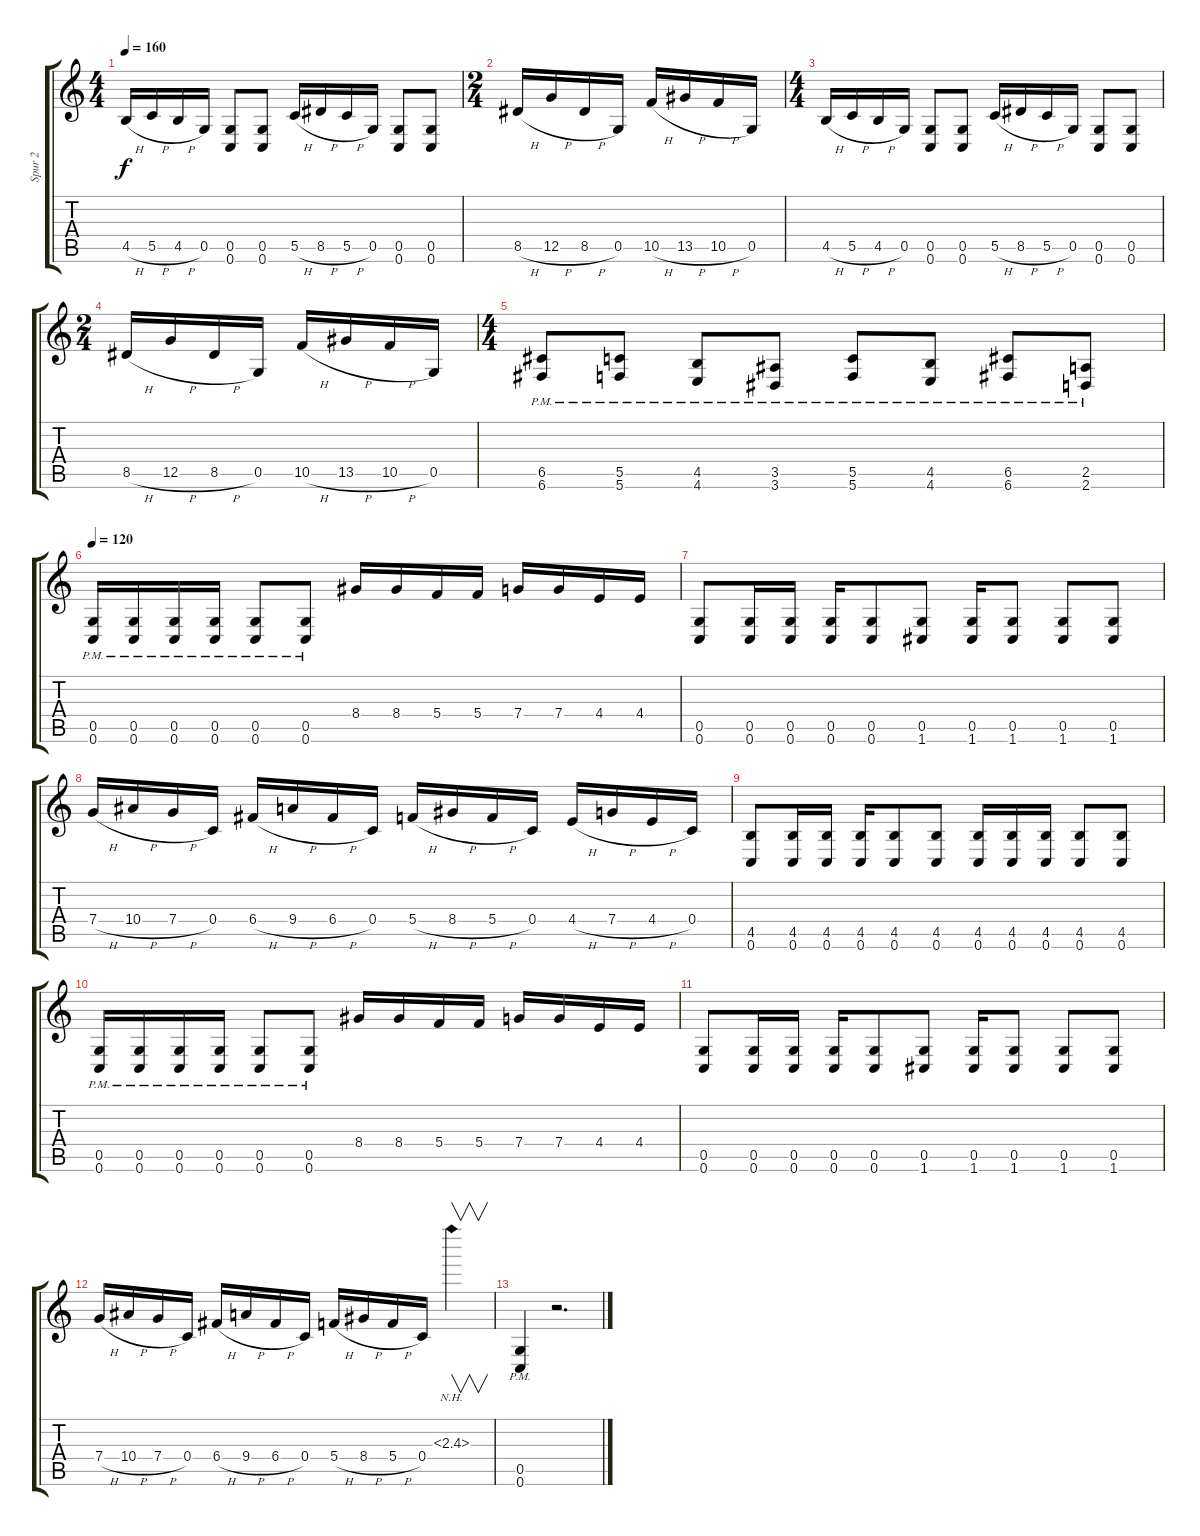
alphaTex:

\track ("Spur 2" "Spur 2") {instrument distortionguitar}
\staff {score tabs}
\tuning (D4 A3 F3 C3 G2 C2) {hide}
\ts (4 4)
\tempo 160
\clef g2
\ks c
4.5{h}.16{dy f} 5.5{h}.16 4.5{h}.16 0.5.16 (0.5 0.6).8 (0.5 0.6).8 5.5{h}.16 8.5{h}.16 5.5{h}.16 0.5.16 (0.5 0.6).8 (0.5 0.6).8 |
\ts (2 4)
8.5{h}.16 12.5{h}.16 8.5{h}.16 0.5.16 10.5{h}.16 13.5{h}.16 10.5{h}.16 0.5.16 |
\ts (4 4)
4.5{h}.16 5.5{h}.16 4.5{h}.16 0.5.16 (0.5 0.6).8 (0.5 0.6).8 5.5{h}.16 8.5{h}.16 5.5{h}.16 0.5.16 (0.5 0.6).8 (0.5 0.6).8 |
\ts (2 4)
8.5{h}.16 12.5{h}.16 8.5{h}.16 0.5.16 10.5{h}.16 13.5{h}.16 10.5{h}.16 0.5.16 |
\ts (4 4)
(6.5{pm} 6.6{pm}).8 (5.5{pm} 5.6{pm}).8 (4.5{pm} 4.6{pm}).8 (3.5{pm} 3.6{pm}).8 (5.5{pm} 5.6{pm}).8 (4.5{pm} 4.6{pm}).8 (6.5{pm} 6.6{pm}).8 (2.5{pm} 2.6{pm}).8 |
\tempo 120
(0.5{pm} 0.6{pm}).16 (0.5{pm} 0.6{pm}).16 (0.5{pm} 0.6{pm}).16 (0.5{pm} 0.6{pm}).16 (0.5{pm} 0.6{pm}).8 (0.5{pm} 0.6{pm}).8 8.4.16 8.4.16 5.4.16 5.4.16 7.4.16 7.4.16 4.4.16 4.4.16 |
(0.5 0.6).8 (0.5 0.6).16 (0.5 0.6).16 (0.5 0.6).16 (0.5 0.6).8 (0.5 1.6).8 (0.5 1.6).16 (0.5 1.6).8 (0.5 1.6).8 (0.5 1.6).8 |
7.4{h}.16 10.4{h}.16 7.4{h}.16 0.4.16 6.4{h}.16 9.4{h}.16 6.4{h}.16 0.4.16 5.4{h}.16 8.4{h}.16 5.4{h}.16 0.4.16 4.4{h}.16 7.4{h}.16 4.4{h}.16 0.4.16 |
(4.5 0.6).8 (4.5 0.6).16 (4.5 0.6).16 (4.5 0.6).16 (4.5 0.6).8 (4.5 0.6).8 (4.5 0.6).16 (4.5 0.6).16 (4.5 0.6).16 (4.5 0.6).8 (4.5 0.6).8 |
(0.5{pm} 0.6{pm}).16 (0.5{pm} 0.6{pm}).16 (0.5{pm} 0.6{pm}).16 (0.5{pm} 0.6{pm}).16 (0.5{pm} 0.6{pm}).8 (0.5{pm} 0.6{pm}).8 8.4.16 8.4.16 5.4.16 5.4.16 7.4.16 7.4.16 4.4.16 4.4.16 |
(0.5 0.6).8 (0.5 0.6).16 (0.5 0.6).16 (0.5 0.6).16 (0.5 0.6).8 (0.5 1.6).8 (0.5 1.6).16 (0.5 1.6).8 (0.5 1.6).8 (0.5 1.6).8 |
7.4{h}.16 10.4{h}.16 7.4{h}.16 0.4.16 6.4{h}.16 9.4{h}.16 6.4{h}.16 0.4.16 5.4{h}.16 8.4{h}.16 5.4{h}.16 0.4.16 2.3{nh}.4{v} |
(0.5{pm} 0.6).4 r.2{d}
